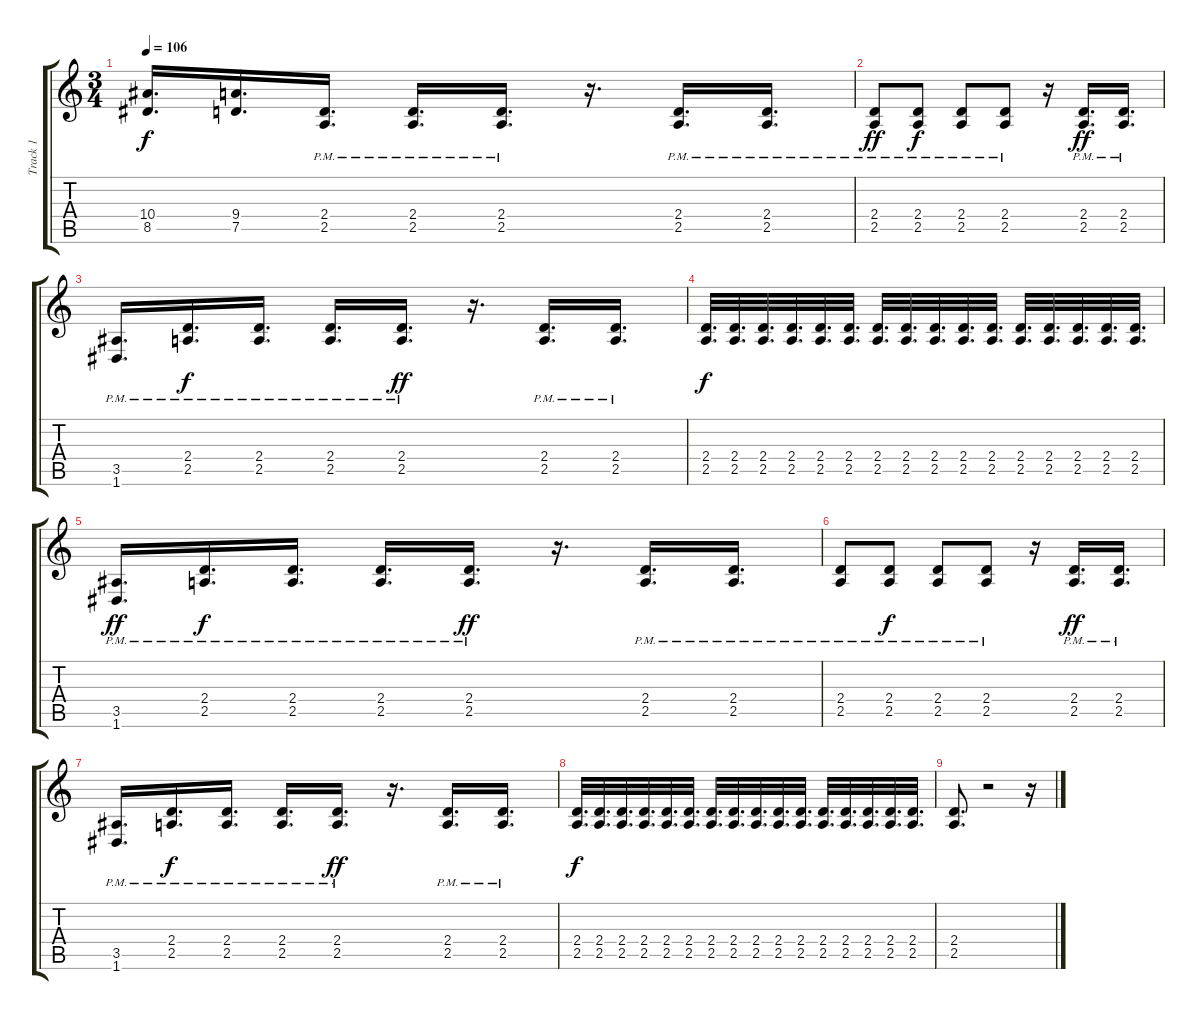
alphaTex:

\track ("Track 1" "Track 1") {instrument distortionguitar}
\staff {score tabs}
\tuning (D4 A3 F3 C3 G2 D2) {hide}
\ts (3 4)
\tempo 106
\clef g2
\ks c
(10.4 8.5).16{d dy f} (9.4 7.5).16{d} (2.4{pm} 2.5{pm}).16{d} (2.4{pm} 2.5{pm}).16{d} (2.4{pm} 2.5{pm}).16{d} r.16{d} (2.4{pm} 2.5{pm}).16{d} (2.4{pm} 2.5{pm}).16{d} |
(2.4{pm} 2.5{pm}).8{dy ff} (2.4{pm} 2.5{pm}).8{dy f} (2.4{pm} 2.5{pm}).8 (2.4{pm} 2.5{pm}).8 r.16 (2.4{pm} 2.5{pm}).16{d dy ff} (2.4{pm} 2.5{pm}).16{d} |
(3.5{pm} 1.6).16{d} (2.4{pm} 2.5{pm}).16{d dy f} (2.4{pm} 2.5{pm}).16{d} (2.4{pm} 2.5{pm}).16{d} (2.4{pm} 2.5{pm}).16{d dy ff} r.16{d} (2.4{pm} 2.5{pm}).16{d} (2.4{pm} 2.5{pm}).16{d} |
(2.4 2.5).32{d dy f} (2.4 2.5).32{d} (2.4 2.5).32{d} (2.4 2.5).32{d} (2.4 2.5).32{d} (2.4 2.5).32{d} (2.4 2.5).32{d} (2.4 2.5).32{d} (2.4 2.5).32{d} (2.4 2.5).32{d} (2.4 2.5).32{d} (2.4 2.5).32{d} (2.4 2.5).32{d} (2.4 2.5).32{d} (2.4 2.5).32{d} (2.4 2.5).32{d} |
(3.5{pm} 1.6).16{d dy ff} (2.4{pm} 2.5).16{d dy f} (2.4{pm} 2.5).16{d} (2.4{pm} 2.5).16{d} (2.4{pm} 2.5{pm}).16{d dy ff} r.16{d} (2.4{pm} 2.5{pm}).16{d} (2.4{pm} 2.5{pm}).16{d} |
(2.4{pm} 2.5{pm}).8 (2.4{pm} 2.5{pm}).8{dy f} (2.4{pm} 2.5{pm}).8 (2.4{pm} 2.5{pm}).8 r.16 (2.4{pm} 2.5{pm}).16{d dy ff} (2.4{pm} 2.5{pm}).16{d} |
(3.5{pm} 1.6).16{d} (2.4{pm} 2.5{pm}).16{d dy f} (2.4{pm} 2.5{pm}).16{d} (2.4{pm} 2.5{pm}).16{d} (2.4{pm} 2.5{pm}).16{d dy ff} r.16{d} (2.4{pm} 2.5{pm}).16{d} (2.4{pm} 2.5{pm}).16{d} |
(2.4 2.5).32{d dy f} (2.4 2.5).32{d} (2.4 2.5).32{d} (2.4 2.5).32{d} (2.4 2.5).32{d} (2.4 2.5).32{d} (2.4 2.5).32{d} (2.4 2.5).32{d} (2.4 2.5).32{d} (2.4 2.5).32{d} (2.4 2.5).32{d} (2.4 2.5).32{d} (2.4 2.5).32{d} (2.4 2.5).32{d} (2.4 2.5).32{d} (2.4 2.5).32{d} |
(2.4 2.5).8{d} r.2 r.16
